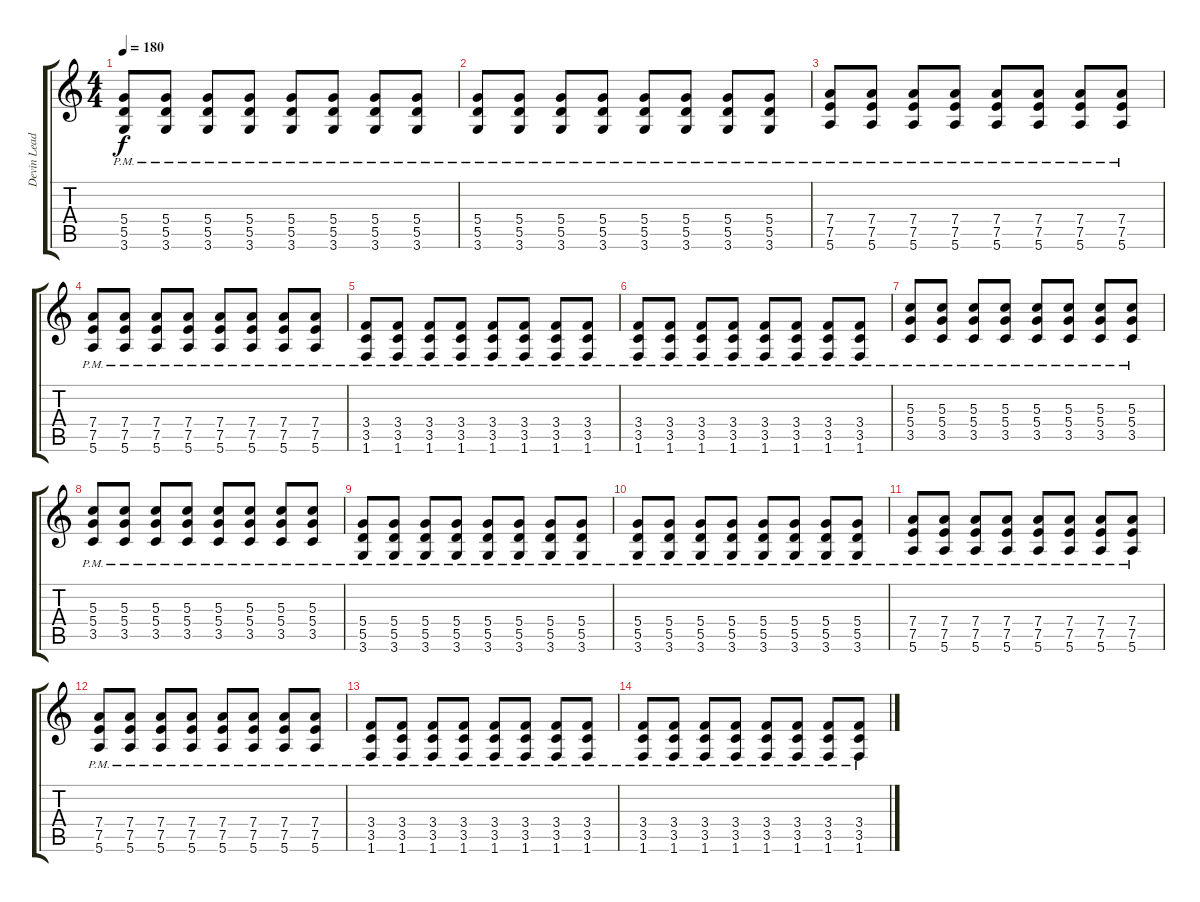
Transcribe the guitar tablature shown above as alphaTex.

\track ("Devin Lead" "Devin Lead") {instrument distortionguitar}
\staff {score tabs}
\tuning (E4 B3 G3 D3 A2 E2) {hide}
\ts (4 4)
\tempo 180
\clef g2
\ks c
(5.4{pm} 5.5{pm} 3.6{pm}).8{dy f} (5.4{pm} 5.5{pm} 3.6{pm}).8 (5.4{pm} 5.5{pm} 3.6{pm}).8 (5.4{pm} 5.5{pm} 3.6{pm}).8 (5.4{pm} 5.5{pm} 3.6{pm}).8 (5.4{pm} 5.5{pm} 3.6{pm}).8 (5.4{pm} 5.5{pm} 3.6{pm}).8 (5.4{pm} 5.5{pm} 3.6{pm}).8 |
(5.4{pm} 5.5{pm} 3.6{pm}).8 (5.4{pm} 5.5{pm} 3.6{pm}).8 (5.4{pm} 5.5{pm} 3.6{pm}).8 (5.4{pm} 5.5{pm} 3.6{pm}).8 (5.4{pm} 5.5{pm} 3.6{pm}).8 (5.4{pm} 5.5{pm} 3.6{pm}).8 (5.4{pm} 5.5{pm} 3.6{pm}).8 (5.4{pm} 5.5{pm} 3.6{pm}).8 |
(7.4{pm} 7.5{pm} 5.6{pm}).8 (7.4{pm} 7.5{pm} 5.6{pm}).8 (7.4{pm} 7.5{pm} 5.6{pm}).8 (7.4{pm} 7.5{pm} 5.6{pm}).8 (7.4{pm} 7.5{pm} 5.6{pm}).8 (7.4{pm} 7.5{pm} 5.6{pm}).8 (7.4{pm} 7.5{pm} 5.6{pm}).8 (7.4{pm} 7.5{pm} 5.6{pm}).8 |
(7.4{pm} 7.5{pm} 5.6{pm}).8 (7.4{pm} 7.5{pm} 5.6{pm}).8 (7.4{pm} 7.5{pm} 5.6{pm}).8 (7.4{pm} 7.5{pm} 5.6{pm}).8 (7.4{pm} 7.5{pm} 5.6{pm}).8 (7.4{pm} 7.5{pm} 5.6{pm}).8 (7.4{pm} 7.5{pm} 5.6{pm}).8 (7.4{pm} 7.5{pm} 5.6{pm}).8 |
(3.4{pm} 3.5{pm} 1.6{pm}).8 (3.4{pm} 3.5{pm} 1.6{pm}).8 (3.4{pm} 3.5{pm} 1.6{pm}).8 (3.4{pm} 3.5{pm} 1.6{pm}).8 (3.4{pm} 3.5{pm} 1.6{pm}).8 (3.4{pm} 3.5{pm} 1.6{pm}).8 (3.4{pm} 3.5{pm} 1.6{pm}).8 (3.4{pm} 3.5{pm} 1.6{pm}).8 |
(3.4{pm} 3.5{pm} 1.6{pm}).8 (3.4{pm} 3.5{pm} 1.6{pm}).8 (3.4{pm} 3.5{pm} 1.6{pm}).8 (3.4{pm} 3.5{pm} 1.6{pm}).8 (3.4{pm} 3.5{pm} 1.6{pm}).8 (3.4{pm} 3.5{pm} 1.6{pm}).8 (3.4{pm} 3.5{pm} 1.6{pm}).8 (3.4{pm} 3.5{pm} 1.6{pm}).8 |
(5.3{pm} 5.4{pm} 3.5{pm}).8 (5.3{pm} 5.4{pm} 3.5{pm}).8 (5.3{pm} 5.4{pm} 3.5{pm}).8 (5.3{pm} 5.4{pm} 3.5{pm}).8 (5.3{pm} 5.4{pm} 3.5{pm}).8 (5.3{pm} 5.4{pm} 3.5{pm}).8 (5.3{pm} 5.4{pm} 3.5{pm}).8 (5.3{pm} 5.4{pm} 3.5{pm}).8 |
(5.3{pm} 5.4{pm} 3.5{pm}).8 (5.3{pm} 5.4{pm} 3.5{pm}).8 (5.3{pm} 5.4{pm} 3.5{pm}).8 (5.3{pm} 5.4{pm} 3.5{pm}).8 (5.3{pm} 5.4{pm} 3.5{pm}).8 (5.3{pm} 5.4{pm} 3.5{pm}).8 (5.3{pm} 5.4{pm} 3.5{pm}).8 (5.3{pm} 5.4{pm} 3.5{pm}).8 |
(5.4{pm} 5.5{pm} 3.6{pm}).8 (5.4{pm} 5.5{pm} 3.6{pm}).8 (5.4{pm} 5.5{pm} 3.6{pm}).8 (5.4{pm} 5.5{pm} 3.6{pm}).8 (5.4{pm} 5.5{pm} 3.6{pm}).8 (5.4{pm} 5.5{pm} 3.6{pm}).8 (5.4{pm} 5.5{pm} 3.6{pm}).8 (5.4{pm} 5.5{pm} 3.6{pm}).8 |
(5.4{pm} 5.5{pm} 3.6{pm}).8 (5.4{pm} 5.5{pm} 3.6{pm}).8 (5.4{pm} 5.5{pm} 3.6{pm}).8 (5.4{pm} 5.5{pm} 3.6{pm}).8 (5.4{pm} 5.5{pm} 3.6{pm}).8 (5.4{pm} 5.5{pm} 3.6{pm}).8 (5.4{pm} 5.5{pm} 3.6{pm}).8 (5.4{pm} 5.5{pm} 3.6{pm}).8 |
(7.4{pm} 7.5{pm} 5.6{pm}).8 (7.4{pm} 7.5{pm} 5.6{pm}).8 (7.4{pm} 7.5{pm} 5.6{pm}).8 (7.4{pm} 7.5{pm} 5.6{pm}).8 (7.4{pm} 7.5{pm} 5.6{pm}).8 (7.4{pm} 7.5{pm} 5.6{pm}).8 (7.4{pm} 7.5{pm} 5.6{pm}).8 (7.4{pm} 7.5{pm} 5.6{pm}).8 |
(7.4{pm} 7.5{pm} 5.6{pm}).8 (7.4{pm} 7.5{pm} 5.6{pm}).8 (7.4{pm} 7.5{pm} 5.6{pm}).8 (7.4{pm} 7.5{pm} 5.6{pm}).8 (7.4{pm} 7.5{pm} 5.6{pm}).8 (7.4{pm} 7.5{pm} 5.6{pm}).8 (7.4{pm} 7.5{pm} 5.6{pm}).8 (7.4{pm} 7.5{pm} 5.6{pm}).8 |
(3.4{pm} 3.5{pm} 1.6{pm}).8 (3.4{pm} 3.5{pm} 1.6{pm}).8 (3.4{pm} 3.5{pm} 1.6{pm}).8 (3.4{pm} 3.5{pm} 1.6{pm}).8 (3.4{pm} 3.5{pm} 1.6{pm}).8 (3.4{pm} 3.5{pm} 1.6{pm}).8 (3.4{pm} 3.5{pm} 1.6{pm}).8 (3.4{pm} 3.5{pm} 1.6{pm}).8 |
(3.4{pm} 3.5{pm} 1.6{pm}).8 (3.4{pm} 3.5{pm} 1.6{pm}).8 (3.4{pm} 3.5{pm} 1.6{pm}).8 (3.4{pm} 3.5{pm} 1.6{pm}).8 (3.4{pm} 3.5{pm} 1.6{pm}).8 (3.4{pm} 3.5{pm} 1.6{pm}).8 (3.4{pm} 3.5{pm} 1.6{pm}).8 (3.4{pm} 3.5{pm} 1.6{pm}).8
